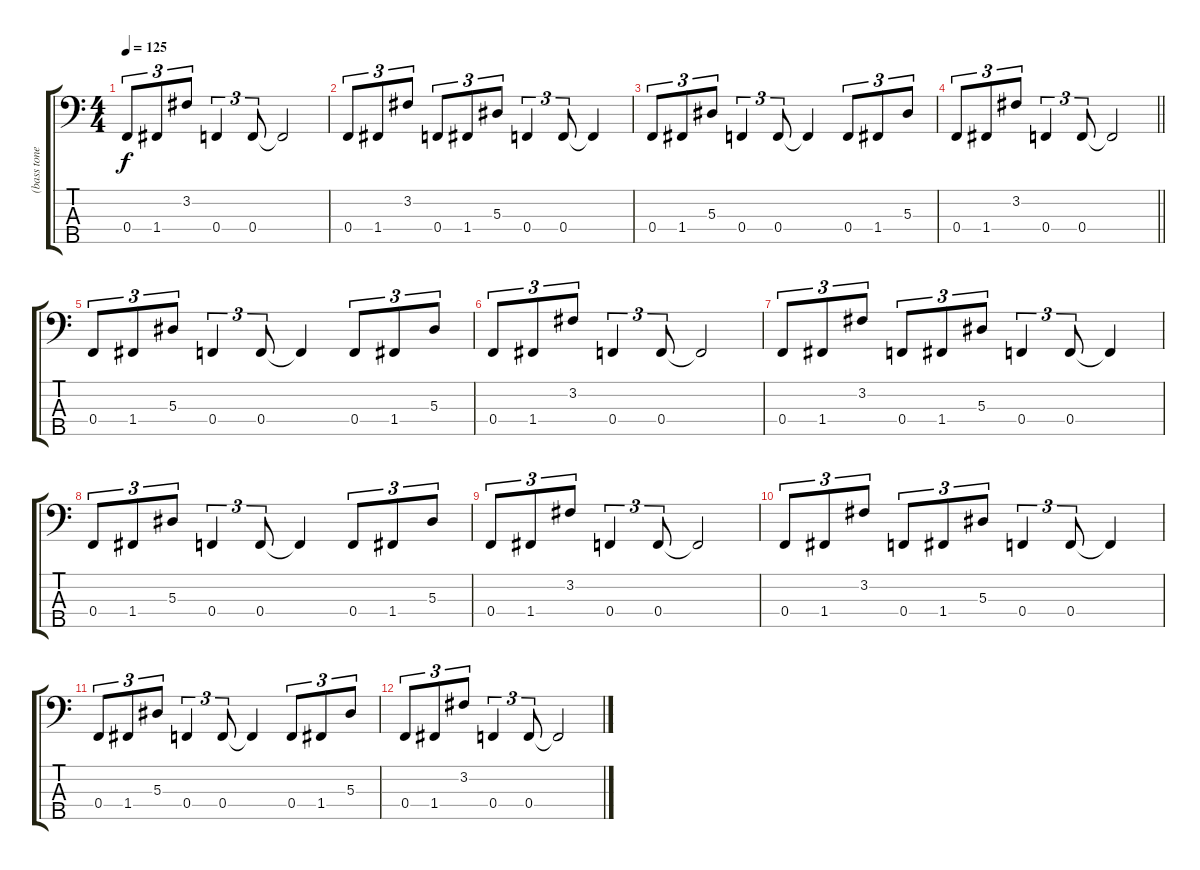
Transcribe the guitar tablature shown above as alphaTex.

\track ("(bass tone)" "(bass tone") {instrument electricbasspick}
\staff {score tabs}
\tuning (Ab2 Eb2 Bb1 F1 C1) {hide}
\ts (4 4)
\tempo 125
\clef f4
\ks c
0.4.8{tu (3 2) dy f volume 3} 1.4.8{tu (3 2)} 3.2.8{tu (3 2)} 0.4.4{tu (3 2)} 0.4.8{tu (3 2)} 0.4{t}.2 |
0.4.8{tu (3 2)} 1.4.8{tu (3 2)} 3.2.8{tu (3 2)} 0.4.8{tu (3 2)} 1.4.8{tu (3 2)} 5.3.8{tu (3 2)} 0.4.4{tu (3 2)} 0.4.8{tu (3 2)} 0.4{t}.4 |
0.4.8{tu (3 2)} 1.4.8{tu (3 2)} 5.3.8{tu (3 2)} 0.4.4{tu (3 2)} 0.4.8{tu (3 2)} 0.4{t}.4 0.4.8{tu (3 2)} 1.4.8{tu (3 2)} 5.3.8{tu (3 2)} |
\barLineRight lightlight
0.4.8{tu (3 2)} 1.4.8{tu (3 2)} 3.2.8{tu (3 2)} 0.4.4{tu (3 2)} 0.4.8{tu (3 2)} 0.4{t}.2 |
0.4.8{tu (3 2) volume 2} 1.4.8{tu (3 2)} 5.3.8{tu (3 2)} 0.4.4{tu (3 2)} 0.4.8{tu (3 2)} 0.4{t}.4 0.4.8{tu (3 2)} 1.4.8{tu (3 2)} 5.3.8{tu (3 2)} |
0.4.8{tu (3 2)} 1.4.8{tu (3 2)} 3.2.8{tu (3 2)} 0.4.4{tu (3 2)} 0.4.8{tu (3 2)} 0.4{t}.2 |
0.4.8{tu (3 2)} 1.4.8{tu (3 2)} 3.2.8{tu (3 2)} 0.4.8{tu (3 2)} 1.4.8{tu (3 2)} 5.3.8{tu (3 2)} 0.4.4{tu (3 2)} 0.4.8{tu (3 2)} 0.4{t}.4 |
0.4.8{tu (3 2)} 1.4.8{tu (3 2)} 5.3.8{tu (3 2)} 0.4.4{tu (3 2)} 0.4.8{tu (3 2)} 0.4{t}.4 0.4.8{tu (3 2)} 1.4.8{tu (3 2)} 5.3.8{tu (3 2)} |
0.4.8{tu (3 2) volume 0} 1.4.8{tu (3 2)} 3.2.8{tu (3 2)} 0.4.4{tu (3 2)} 0.4.8{tu (3 2)} 0.4{t}.2 |
0.4.8{tu (3 2)} 1.4.8{tu (3 2)} 3.2.8{tu (3 2)} 0.4.8{tu (3 2)} 1.4.8{tu (3 2)} 5.3.8{tu (3 2)} 0.4.4{tu (3 2)} 0.4.8{tu (3 2)} 0.4{t}.4 |
0.4.8{tu (3 2)} 1.4.8{tu (3 2)} 5.3.8{tu (3 2)} 0.4.4{tu (3 2)} 0.4.8{tu (3 2)} 0.4{t}.4 0.4.8{tu (3 2)} 1.4.8{tu (3 2)} 5.3.8{tu (3 2)} |
0.4.8{tu (3 2)} 1.4.8{tu (3 2)} 3.2.8{tu (3 2)} 0.4.4{tu (3 2)} 0.4.8{tu (3 2)} 0.4{t}.2
